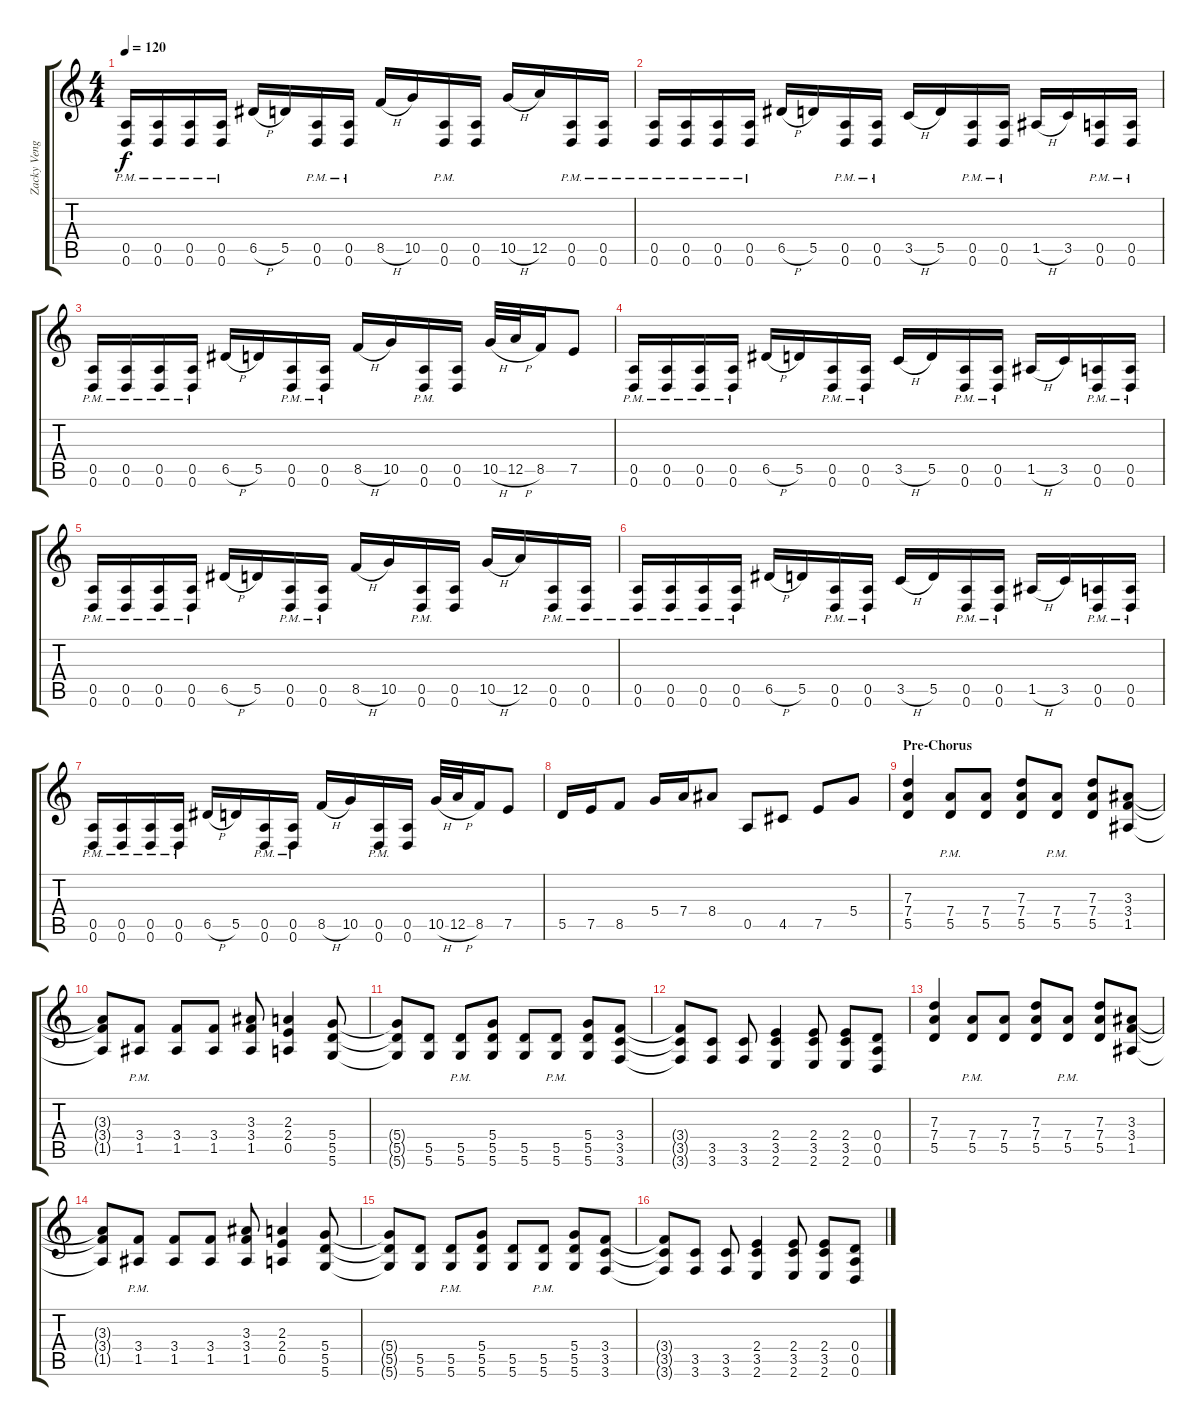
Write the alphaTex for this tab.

\track ("Zacky Vengeance (Rhythm)" "Zacky Veng") {instrument distortionguitar}
\staff {score tabs}
\tuning (E4 B3 G3 D3 A2 D2) {hide}
\ts (4 4)
\tempo 120
\clef g2
\ks c
(0.5{pm} 0.6).16{dy f} (0.5{pm} 0.6).16 (0.5{pm} 0.6).16 (0.5{pm} 0.6).16 6.5{h}.16 5.5.16 (0.5{pm} 0.6).16 (0.5{pm} 0.6).16 8.5{h}.16 10.5.16 (0.5{pm} 0.6).16 (0.5 0.6).16 10.5{h}.16 12.5.16 (0.5{pm} 0.6).16 (0.5{pm} 0.6).16 |
(0.5{pm} 0.6).16 (0.5{pm} 0.6).16 (0.5{pm} 0.6).16 (0.5{pm} 0.6).16 6.5{h}.16 5.5.16 (0.5{pm} 0.6).16 (0.5{pm} 0.6).16 3.5{h}.16 5.5.16 (0.5{pm} 0.6).16 (0.5{pm} 0.6).16 1.5{h}.16 3.5.16 (0.5{pm} 0.6).16 (0.5{pm} 0.6).16 |
(0.5{pm} 0.6).16 (0.5{pm} 0.6).16 (0.5{pm} 0.6).16 (0.5{pm} 0.6).16 6.5{h}.16 5.5.16 (0.5{pm} 0.6).16 (0.5{pm} 0.6).16 8.5{h}.16 10.5.16 (0.5{pm} 0.6).16 (0.5 0.6).16 10.5{h}.32 12.5{h}.32 8.5.16 7.5.8 |
(0.5{pm} 0.6).16 (0.5{pm} 0.6).16 (0.5{pm} 0.6).16 (0.5{pm} 0.6).16 6.5{h}.16 5.5.16 (0.5{pm} 0.6).16 (0.5{pm} 0.6).16 3.5{h}.16 5.5.16 (0.5{pm} 0.6).16 (0.5{pm} 0.6).16 1.5{h}.16 3.5.16 (0.5{pm} 0.6).16 (0.5{pm} 0.6).16 |
(0.5{pm} 0.6).16 (0.5{pm} 0.6).16 (0.5{pm} 0.6).16 (0.5{pm} 0.6).16 6.5{h}.16 5.5.16 (0.5{pm} 0.6).16 (0.5{pm} 0.6).16 8.5{h}.16 10.5.16 (0.5{pm} 0.6).16 (0.5 0.6).16 10.5{h}.16 12.5.16 (0.5{pm} 0.6).16 (0.5{pm} 0.6).16 |
(0.5{pm} 0.6).16 (0.5{pm} 0.6).16 (0.5{pm} 0.6).16 (0.5{pm} 0.6).16 6.5{h}.16 5.5.16 (0.5{pm} 0.6).16 (0.5{pm} 0.6).16 3.5{h}.16 5.5.16 (0.5{pm} 0.6).16 (0.5{pm} 0.6).16 1.5{h}.16 3.5.16 (0.5{pm} 0.6).16 (0.5{pm} 0.6).16 |
(0.5{pm} 0.6).16 (0.5{pm} 0.6).16 (0.5{pm} 0.6).16 (0.5{pm} 0.6).16 6.5{h}.16 5.5.16 (0.5{pm} 0.6).16 (0.5{pm} 0.6).16 8.5{h}.16 10.5.16 (0.5{pm} 0.6).16 (0.5 0.6).16 10.5{h}.32 12.5{h}.32 8.5.16 7.5.8 |
5.5.16 7.5.16 8.5.8 5.4.16 7.4.16 8.4.8 0.5.8 4.5.8 7.5.8 5.4.8 |
\section ("" "Pre-Chorus")
(7.3 7.4 5.5).4 (7.4{pm} 5.5{pm}).8 (7.4 5.5).8 (7.3 7.4 5.5).8 (7.4{pm} 5.5{pm}).8 (7.3 7.4 5.5).8 (3.3 3.4 1.5).8 |
(3.3{t} 3.4{t} 1.5{t}).8 (3.4{pm} 1.5{pm}).8 (3.4 1.5).8 (3.4 1.5).8 (3.3 3.4 1.5).8 (2.3 2.4 0.5).4 (5.4 5.5 5.6).8 |
(5.4{t} 5.5{t} 5.6{t}).8 (5.5 5.6).8 (5.5{pm} 5.6{pm}).8 (5.4 5.5 5.6).8 (5.5 5.6).8 (5.5{pm} 5.6{pm}).8 (5.4 5.5 5.6).8 (3.4 3.5 3.6).8 |
(3.4{t} 3.5{t} 3.6{t}).8 (3.5 3.6).8 (3.5 3.6).8 (2.4 3.5 2.6).4 (2.4 3.5 2.6).8 (2.4 3.5 2.6).8 (0.4 0.5 0.6).8 |
(7.3 7.4 5.5).4 (7.4{pm} 5.5{pm}).8 (7.4 5.5).8 (7.3 7.4 5.5).8 (7.4{pm} 5.5{pm}).8 (7.3 7.4 5.5).8 (3.3 3.4 1.5).8 |
(3.3{t} 3.4{t} 1.5{t}).8 (3.4{pm} 1.5{pm}).8 (3.4 1.5).8 (3.4 1.5).8 (3.3 3.4 1.5).8 (2.3 2.4 0.5).4 (5.4 5.5 5.6).8 |
(5.4{t} 5.5{t} 5.6{t}).8 (5.5 5.6).8 (5.5{pm} 5.6{pm}).8 (5.4 5.5 5.6).8 (5.5 5.6).8 (5.5{pm} 5.6{pm}).8 (5.4 5.5 5.6).8 (3.4 3.5 3.6).8 |
(3.4{t} 3.5{t} 3.6{t}).8 (3.5 3.6).8 (3.5 3.6).8 (2.4 3.5 2.6).4 (2.4 3.5 2.6).8 (2.4 3.5 2.6).8 (0.4 0.5 0.6).8
